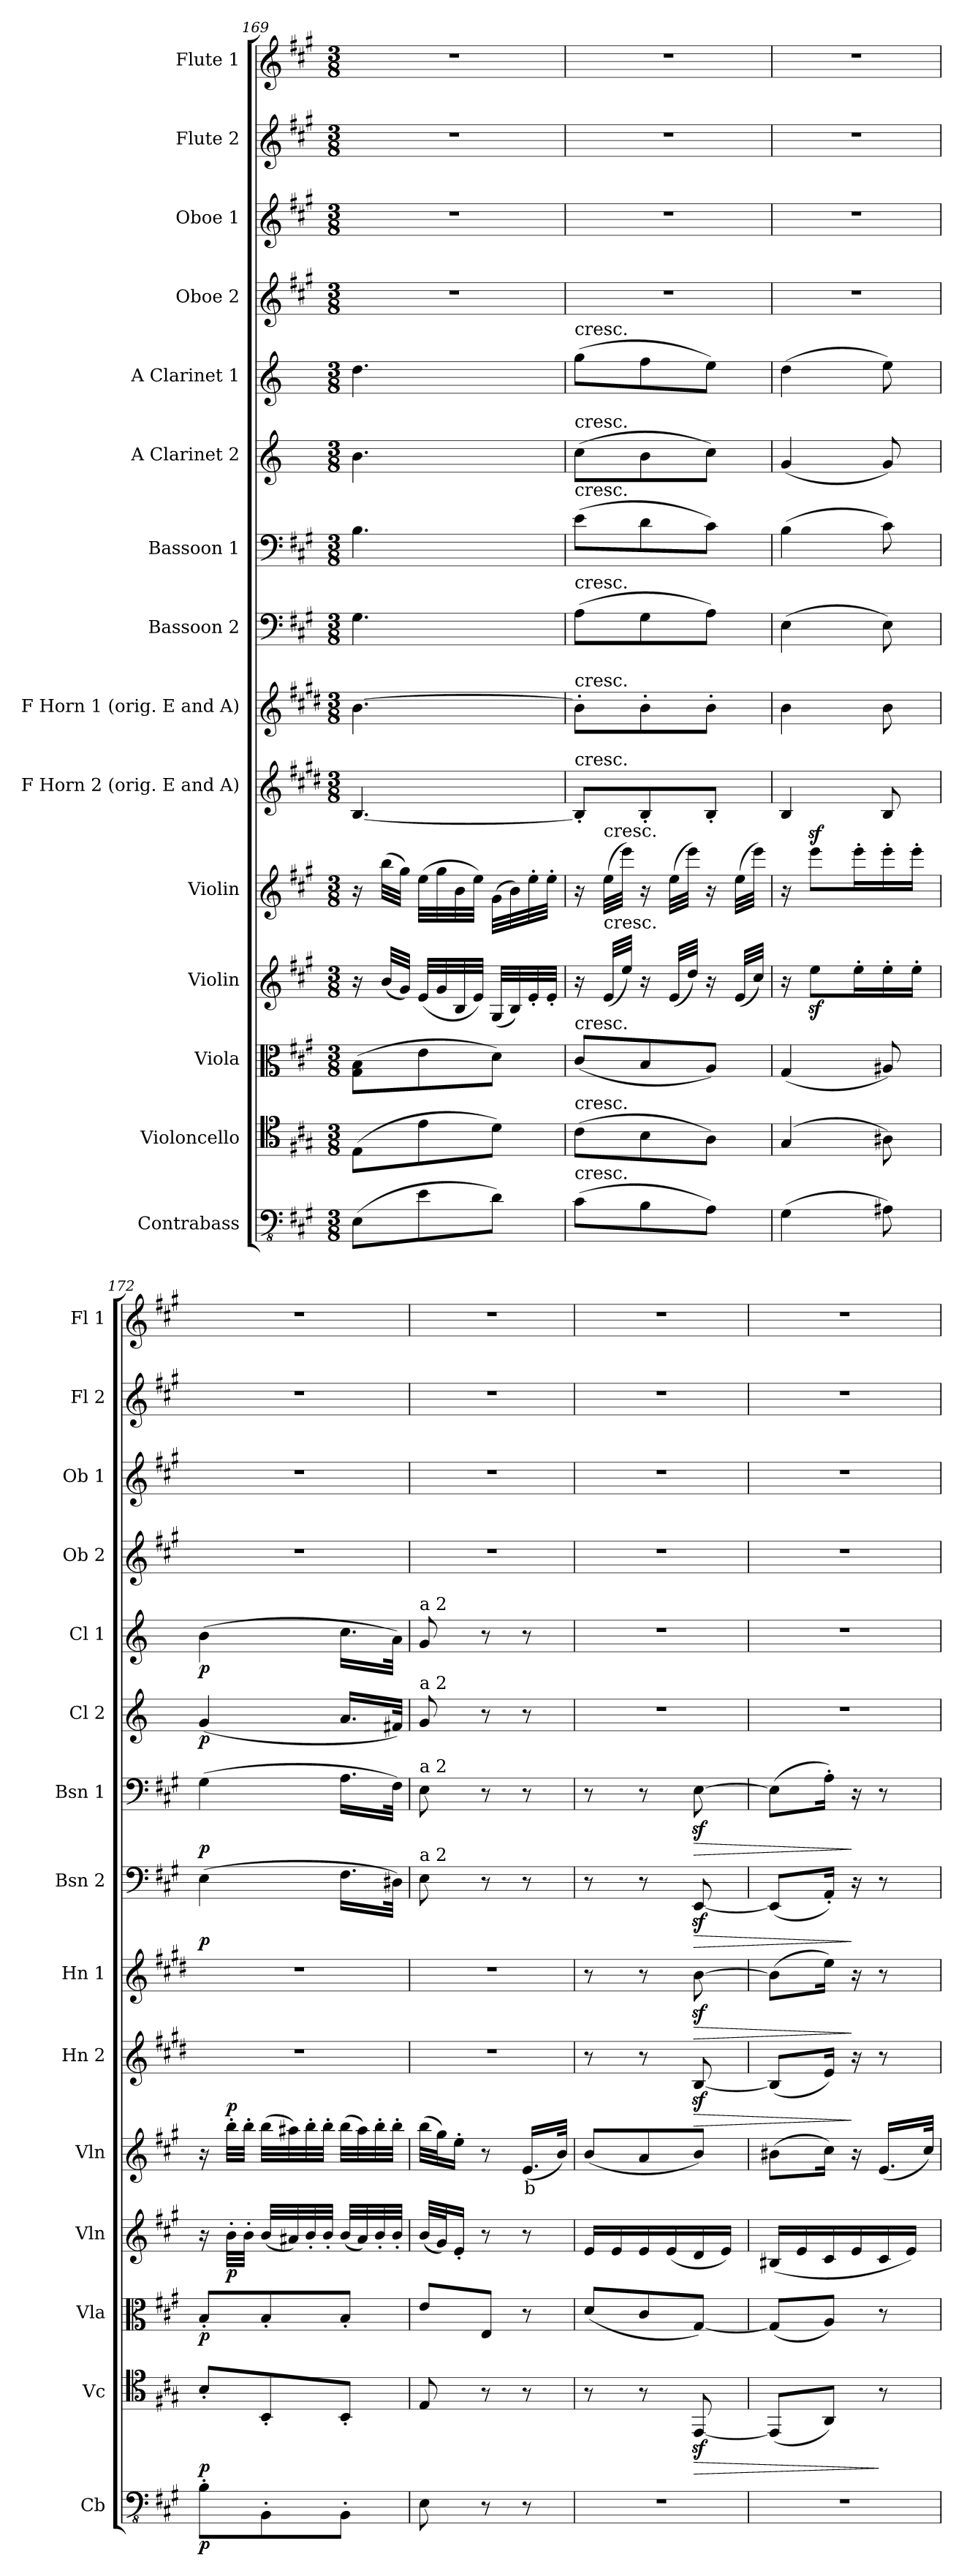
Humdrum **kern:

**kern	**dynam	**kern	**dynam	**kern	**dynam	**kern	**dynam	**kern	**text	**dynam	**kern	**dynam	**kern	**dynam	**kern	**dynam	**kern	**dynam	**kern	**dynam	**kern	**dynam	**kern	**kern	**kern	**kern
*part15	*part15	*part14	*part14	*part13	*part13	*part12	*part12	*part11	*part11	*part11	*part10	*part10	*part9	*part9	*part8	*part8	*part7	*part7	*part6	*part6	*part5	*part5	*part4	*part3	*part2	*part1
*staff15	*staff15	*staff14	*staff14	*staff13	*staff13	*staff12	*staff12	*staff11	*staff11	*staff11	*staff10	*staff10	*staff9	*staff9	*staff8	*staff8	*staff7	*staff7	*staff6	*staff6	*staff5	*staff5	*staff4	*staff3	*staff2	*staff1
*I"Contrabass	*	*I"Violoncello	*	*I"Viola	*	*I"Violin	*	*I"Violin	*	*	*I"F Horn 2 (orig. E and A)	*	*I"F Horn 1 (orig. E and A)	*	*I"Bassoon 2	*	*I"Bassoon 1	*	*I"A Clarinet 2	*	*I"A Clarinet 1	*	*I"Oboe 2	*I"Oboe 1	*I"Flute 2	*I"Flute 1
*I'Cb	*	*I'Vc	*	*I'Vla	*	*I'Vln	*	*I'Vln	*	*	*I'Hn 2	*	*I'Hn 1	*	*I'Bsn 2	*	*I'Bsn 1	*	*I'Cl 2	*	*I'Cl 1	*	*I'Ob 2	*I'Ob 1	*I'Fl 2	*I'Fl 1
*clefFv4	*	*clefC4	*	*clefC3	*	*clefG2	*	*clefG2	*	*	*clefG2	*	*clefG2	*	*clefF4	*	*clefF4	*	*clefG2	*	*clefG2	*	*clefG2	*clefG2	*clefG2	*clefG2
*	*	*	*	*	*	*	*	*	*	*	*ITrd4c7	*	*ITrd4c7	*	*	*	*	*	*ITrd2c3	*	*ITrd2c3	*	*	*	*	*
*k[f#c#g#]	*	*k[f#c#g#]	*	*k[f#c#g#]	*	*k[f#c#g#]	*	*k[f#c#g#]	*	*	*k[f#c#g#]	*	*k[f#c#g#]	*	*k[f#c#g#]	*	*k[f#c#g#]	*	*k[f#c#g#]	*	*k[f#c#g#]	*	*k[f#c#g#]	*k[f#c#g#]	*k[f#c#g#]	*k[f#c#g#]
*M3/8	*	*M3/8	*	*M3/8	*	*M3/8	*	*M3/8	*	*	*M3/8	*	*M3/8	*	*M3/8	*	*M3/8	*	*M3/8	*	*M3/8	*	*M3/8	*M3/8	*M3/8	*M3/8
=169	=169	=169	=169	=169	=169	=169	=169	=169	=169	=169	=169	=169	=169	=169	=169	=169	=169	=169	=169	=169	=169	=169	=169	=169	=169	=169
(>8EE\L	.	(>8E\L	.	(>8G#\ 8B\L	.	16r	.	16r	.	.	[4.E/	.	[4.e\	.	4.G#\	.	4.B\	.	4.g#\	.	4.b\	.	4.r	4.r	4.r	4.r
.	.	.	.	.	.	(<32b/LLL	.	(>32bb\LLL	.	.	.	.	.	.	.	.	.	.	.	.	.	.	.	.	.	.
.	.	.	.	.	.	32g#/JJJ)	.	32gg#\JJJ)	.	.	.	.	.	.	.	.	.	.	.	.	.	.	.	.	.	.
8E\	.	8e\	.	8e\	.	(<32e/LLL	.	(>32ee\LLL	.	.	.	.	.	.	.	.	.	.	.	.	.	.	.	.	.	.
.	.	.	.	.	.	32g#/	.	32gg#\	.	.	.	.	.	.	.	.	.	.	.	.	.	.	.	.	.	.
.	.	.	.	.	.	32B/	.	32b\	.	.	.	.	.	.	.	.	.	.	.	.	.	.	.	.	.	.
.	.	.	.	.	.	32e/JJJ)	.	32ee\JJJ)	.	.	.	.	.	.	.	.	.	.	.	.	.	.	.	.	.	.
8D\J)	.	8d\J)	.	8d\J)	.	(<32G#/LLL	.	(>32g#\LLL	.	.	.	.	.	.	.	.	.	.	.	.	.	.	.	.	.	.
.	.	.	.	.	.	32B/)	.	32b\)	.	.	.	.	.	.	.	.	.	.	.	.	.	.	.	.	.	.
.	.	.	.	.	.	32e'/	.	32ee'\	.	.	.	.	.	.	.	.	.	.	.	.	.	.	.	.	.	.
.	.	.	.	.	.	32e'/JJJ	.	32ee'\JJJ	.	.	.	.	.	.	.	.	.	.	.	.	.	.	.	.	.	.
=170	=170	=170	=170	=170	=170	=170	=170	=170	=170	=170	=170	=170	=170	=170	=170	=170	=170	=170	=170	=170	=170	=170	=170	=170	=170	=170
!	!	!	!	!	!	!	!	!	!	!	!	!	!	!	!	!	!	!	!	!	!LO:TX:a:t=cresc.	!	!	!	!	!
!	!	!	!	!	!	!	!	!	!	!	!	!	!	!	!	!	!	!	!LO:TX:a:t=cresc.	!	!	!	!	!	!	!
!	!	!	!	!	!	!	!	!	!	!	!	!	!	!	!	!	!LO:TX:a:t=cresc.	!	!	!	!	!	!	!	!	!
!	!	!	!	!	!	!	!	!	!	!	!	!	!	!	!LO:TX:a:t=cresc.	!	!	!	!	!	!	!	!	!	!	!
!	!	!	!	!	!	!	!	!	!	!	!	!	!LO:TX:a:t=cresc.	!	!	!	!	!	!	!	!	!	!	!	!	!
!	!	!	!	!	!	!	!	!	!	!	!LO:TX:a:t=cresc.	!	!	!	!	!	!	!	!	!	!	!	!	!	!	!
!	!	!	!	!LO:TX:a:t=cresc.	!	!	!	!	!	!	!	!	!	!	!	!	!	!	!	!	!	!	!	!	!	!
!	!	!LO:TX:a:t=cresc.	!	!	!	!	!	!	!	!	!	!	!	!	!	!	!	!	!	!	!	!	!	!	!	!
!LO:TX:a:t=cresc.	!	!	!	!	!	!	!	!	!	!	!	!	!	!	!	!	!	!	!	!	!	!	!	!	!	!
(>8C#\L	.	(>8c#\L	.	(<8c#/L	.	16r	.	16r	.	.	8E'/L]	.	8e'\L]	.	(>8A\L	.	(>8e\L	.	(>8a\L	.	(>8ee\L	.	4.r	4.r	4.r	4.r
!	!	!	!	!	!	!	!	!LO:TX:a:t=cresc.	!	!	!	!	!	!	!	!	!	!	!	!	!	!	!	!	!	!
!	!	!	!	!	!	!LO:TX:a:t=cresc.	!	!	!	!	!	!	!	!	!	!	!	!	!	!	!	!	!	!	!	!
.	.	.	.	.	.	(<32e/LLL	.	(>32ee\LLL	.	.	.	.	.	.	.	.	.	.	.	.	.	.	.	.	.	.
.	.	.	.	.	.	32ee/JJJ)	.	32eee\JJJ)	.	.	.	.	.	.	.	.	.	.	.	.	.	.	.	.	.	.
8BB\	.	8B\	.	8B/	.	16r	.	16r	.	.	8E'/	.	8e'\	.	8G#\	.	8d\	.	8g#\	.	8dd\	.	.	.	.	.
.	.	.	.	.	.	(<32e/LLL	.	(>32ee\LLL	.	.	.	.	.	.	.	.	.	.	.	.	.	.	.	.	.	.
.	.	.	.	.	.	32dd/JJJ)	.	32eee\JJJ)	.	.	.	.	.	.	.	.	.	.	.	.	.	.	.	.	.	.
8AA\J)	.	8A\J)	.	8A/J)	.	16r	.	16r	.	.	8E'/J	.	8e'\J	.	8A\J)	.	8c#\J)	.	8a\J)	.	8cc#\J)	.	.	.	.	.
.	.	.	.	.	.	(<32e/LLL	.	(>32ee\LLL	.	.	.	.	.	.	.	.	.	.	.	.	.	.	.	.	.	.
.	.	.	.	.	.	32cc#/JJJ)	.	32eee\JJJ)	.	.	.	.	.	.	.	.	.	.	.	.	.	.	.	.	.	.
!!LO:PB:g=z
=171	=171	=171	=171	=171	=171	=171	=171	=171	=171	=171	=171	=171	=171	=171	=171	=171	=171	=171	=171	=171	=171	=171	=171	=171	=171	=171
(>4GG#\	.	(>4G#/	.	(<4G#/	.	16r	.	16r	.	.	4E/	.	4e\	.	(>4E\	.	(>4B\	.	(<4e/	.	(>4b\	.	4.r	4.r	4.r	4.r
.	.	.	.	.	.	8eez<\L	.	8eeez<\L	.	.	.	.	.	.	.	.	.	.	.	.	.	.	.	.	.	.
.	.	.	.	.	.	16ee'\L	.	16eee'\L	.	.	.	.	.	.	.	.	.	.	.	.	.	.	.	.	.	.
8AA#X\)	.	8A#X\)	.	8A#X/)	.	16ee'\	.	16eee'\	.	.	8E/	.	8e\	.	8E\)	.	8c#\)	.	8e/)	.	8cc#\)	.	.	.	.	.
.	.	.	.	.	.	16ee'\JJ	.	16eee'\JJ	.	.	.	.	.	.	.	.	.	.	.	.	.	.	.	.	.	.
=172	=172	=172	=172	=172	=172	=172	=172	=172	=172	=172	=172	=172	=172	=172	=172	=172	=172	=172	=172	=172	=172	=172	=172	=172	=172	=172
!	!LO:DY:b	!	!LO:DY:b	!	!LO:DY:b	!	!	!	!	!	!	!	!	!	!	!LO:DY:b	!	!LO:DY:b	!	!LO:DY:b	!	!LO:DY:b	!	!	!	!
8BB'\L	p	8B'/L	p	8B'/L	p	16r	.	16r	.	.	4.r	.	4.r	.	(>4E\	p	(>4G#\	p	(<4e/	p	(>4g#\	p	4.r	4.r	4.r	4.r
!	!	!	!	!	!	!	!LO:DY:b	!	!	!LO:DY:b	!	!	!	!	!	!	!	!	!	!	!	!	!	!	!	!
.	.	.	.	.	.	32b'\LLL	p	32bb'\LLL	.	p	.	.	.	.	.	.	.	.	.	.	.	.	.	.	.	.
.	.	.	.	.	.	32b'\JJJ	.	32bb'\JJJ	.	.	.	.	.	.	.	.	.	.	.	.	.	.	.	.	.	.
8BBB'\	.	8BB'/	.	8B'/	.	(<32b/LLL	.	(>32bb\LLL	.	.	.	.	.	.	.	.	.	.	.	.	.	.	.	.	.	.
.	.	.	.	.	.	32a#X/)	.	32aa#X\)	.	.	.	.	.	.	.	.	.	.	.	.	.	.	.	.	.	.
.	.	.	.	.	.	32b'/	.	32bb'\	.	.	.	.	.	.	.	.	.	.	.	.	.	.	.	.	.	.
.	.	.	.	.	.	32b'/JJJ	.	32bb'\JJJ	.	.	.	.	.	.	.	.	.	.	.	.	.	.	.	.	.	.
8BBB'\J	.	8BB'/J	.	8B'/J	.	(<32b/LLL	.	(>32bb\LLL	.	.	.	.	.	.	16.F#\LL	.	16.A\LL	.	16.f#/LL	.	16.a\LL	.	.	.	.	.
.	.	.	.	.	.	32a#/)	.	32aa#\)	.	.	.	.	.	.	.	.	.	.	.	.	.	.	.	.	.	.
.	.	.	.	.	.	32b'/	.	32bb'\	.	.	.	.	.	.	.	.	.	.	.	.	.	.	.	.	.	.
.	.	.	.	.	.	32b'/JJJ	.	32bb'\JJJ	.	.	.	.	.	.	32D#X\JJk)	.	32F#\JJk)	.	32d#X/JJk)	.	32f#\JJk)	.	.	.	.	.
=173	=173	=173	=173	=173	=173	=173	=173	=173	=173	=173	=173	=173	=173	=173	=173	=173	=173	=173	=173	=173	=173	=173	=173	=173	=173	=173
!	!	!	!	!	!	!	!	!	!	!	!	!	!	!	!	!	!	!	!	!	!LO:TX:a:t=a 2	!	!	!	!	!
!	!	!	!	!	!	!	!	!	!	!	!	!	!	!	!	!	!	!	!LO:TX:a:t=a 2	!	!	!	!	!	!	!
!	!	!	!	!	!	!	!	!	!	!	!	!	!	!	!	!	!LO:TX:a:t=a 2	!	!	!	!	!	!	!	!	!
!	!	!	!	!	!	!	!	!	!	!	!	!	!	!	!LO:TX:a:t=a 2	!	!	!	!	!	!	!	!	!	!	!
8EE\	.	8E/	.	8e/L	.	(<32b/LLL	.	(>32bb\LLL	.	.	4.r	.	4.r	.	8E\	.	8E\	.	8e/	.	8e/	.	4.r	4.r	4.r	4.r
.	.	.	.	.	.	32g#/J)	.	32gg#\J)	.	.	.	.	.	.	.	.	.	.	.	.	.	.	.	.	.	.
.	.	.	.	.	.	16e'/JJ	.	16ee'\JJ	.	.	.	.	.	.	.	.	.	.	.	.	.	.	.	.	.	.
8r	.	8r	.	8E/J	.	8r	.	8r	.	.	.	.	.	.	8r	.	8r	.	8r	.	8r	.	.	.	.	.
!	!	!	!	!	!	!	!	!	!LO:LY:b:color=#FF0000	!	!	!	!	!	!	!	!	!	!	!	!	!	!	!	!	!
8r	.	8r	.	8r	.	8r	.	(<16.e/LL	b	.	.	.	.	.	8r	.	8r	.	8r	.	8r	.	.	.	.	.
.	.	.	.	.	.	.	.	32b/JJk)	.	.	.	.	.	.	.	.	.	.	.	.	.	.	.	.	.	.
=174	=174	=174	=174	=174	=174	=174	=174	=174	=174	=174	=174	=174	=174	=174	=174	=174	=174	=174	=174	=174	=174	=174	=174	=174	=174	=174
4.r	.	8r	.	(<8d/L	.	16e/LL	.	(<8b/L	.	.	8r	.	8r	.	8r	.	8r	.	4.r	.	4.r	.	4.r	4.r	4.r	4.r
.	.	.	.	.	.	16e/	.	.	.	.	.	.	.	.	.	.	.	.	.	.	.	.	.	.	.	.
.	.	8r	.	8c#/	.	16e/	.	8a/	.	.	8r	.	8r	.	8r	.	8r	.	.	.	.	.	.	.	.	.
.	.	.	.	.	.	(<16e/	.	.	.	.	.	.	.	.	.	.	.	.	.	.	.	.	.	.	.	.
!	!	!	!LO:HP:b	!	!	!	!	!	!	!	!	!LO:HP:b	!	!LO:HP:b	!	!LO:HP:b	!	!LO:HP:b	!	!	!	!	!	!	!	!
.	.	[8EEz</	>	[8G#/J)	.	16d/	.	8b/J)	.	.	[8Ez</	>	[8ez<\	>	[8EEz</	>	[8Ez<\	>	.	.	.	.	.	.	.	.
.	.	.	.	.	.	16e/JJ)	.	.	.	.	.	.	.	.	.	.	.	.	.	.	.	.	.	.	.	.
=175	=175	=175	=175	=175	=175	=175	=175	=175	=175	=175	=175	=175	=175	=175	=175	=175	=175	=175	=175	=175	=175	=175	=175	=175	=175	=175
4.r	.	(<8EE/L]	.	(<8G#/L]	.	(<16B#X/LL	.	(>8b#X\L	.	.	(<8E/L]	.	(>8e\L]	.	(<8EE/L]	.	(>8E\L]	.	4.r	.	4.r	.	4.r	4.r	4.r	4.r
.	.	.	.	.	.	16e/	.	.	.	.	.	.	.	.	.	.	.	.	.	.	.	.	.	.	.	.
.	.	8AA/J)	.	8A/J)	.	16c#/	.	16cc#\Jk)	.	.	16A/Jk)	.	16a\Jk)	.	16AA'/Jk)	.	16A'\Jk)	.	.	.	.	.	.	.	.	.
.	.	.	.	.	.	16e/	.	16r	.	.	16r	]	16r	]	16r	]	16r	]	.	.	.	.	.	.	.	.
.	.	8r	]	8r	.	16c#/	.	(<16.e/LL	.	.	8r	.	8r	.	8r	.	8r	.	.	.	.	.	.	.	.	.
.	.	.	.	.	.	16e/JJ)	.	.	.	.	.	.	.	.	.	.	.	.	.	.	.	.	.	.	.	.
.	.	.	.	.	.	.	.	32cc#/JJk)	.	.	.	.	.	.	.	.	.	.	.	.	.	.	.	.	.	.
=	=	=	=	=	=	=	=	=	=	=	=	=	=	=	=	=	=	=	=	=	=	=	=	=	=	=
*-	*-	*-	*-	*-	*-	*-	*-	*-	*-	*-	*-	*-	*-	*-	*-	*-	*-	*-	*-	*-	*-	*-	*-	*-	*-	*-
